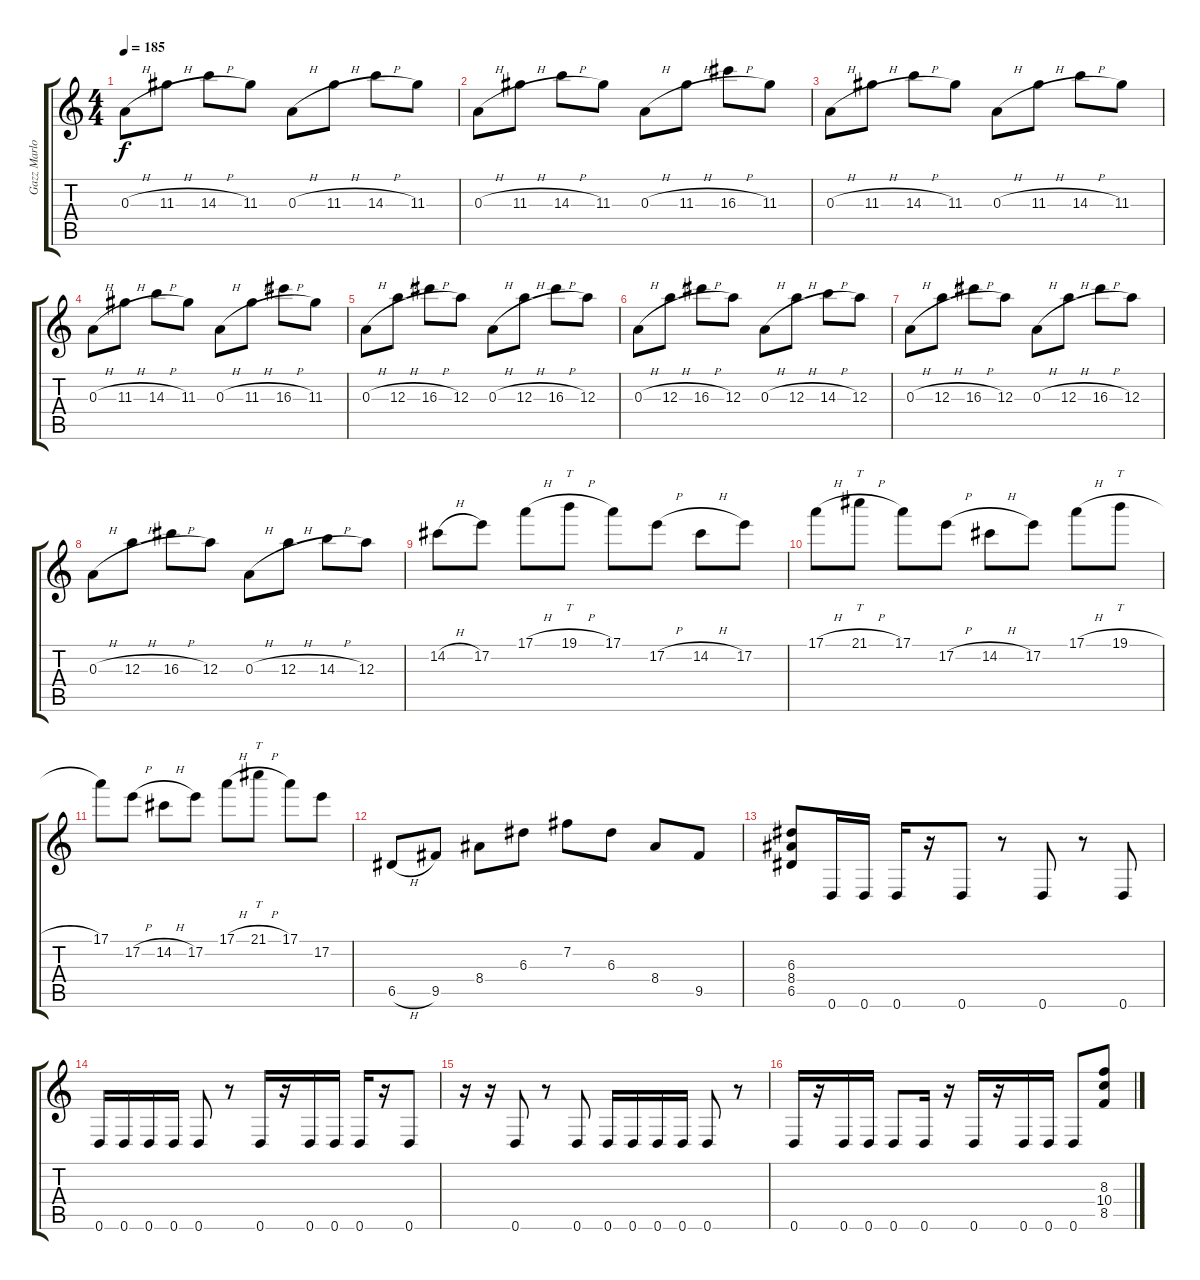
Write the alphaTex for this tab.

\track ("Gazz Marlow" "Gazz Marlo") {instrument distortionguitar}
\staff {score tabs}
\tuning (E4 B3 A3 D3 A2 D2) {hide}
\ts (4 4)
\tempo 185
\clef g2
\ks c
0.3{h}.8{dy f} 11.3{h}.8 14.3{h}.8 11.3.8 0.3{h}.8 11.3{h}.8 14.3{h}.8 11.3.8 |
0.3{h}.8 11.3{h}.8 14.3{h}.8 11.3.8 0.3{h}.8 11.3{h}.8 16.3{h}.8 11.3.8 |
0.3{h}.8 11.3{h}.8 14.3{h}.8 11.3.8 0.3{h}.8 11.3{h}.8 14.3{h}.8 11.3.8 |
0.3{h}.8 11.3{h}.8 14.3{h}.8 11.3.8 0.3{h}.8 11.3{h}.8 16.3{h}.8 11.3.8 |
0.3{h}.8 12.3{h}.8 16.3{h}.8 12.3.8 0.3{h}.8 12.3{h}.8 16.3{h}.8 12.3.8 |
0.3{h}.8 12.3{h}.8 16.3{h}.8 12.3.8 0.3{h}.8 12.3{h}.8 14.3{h}.8 12.3.8 |
0.3{h}.8 12.3{h}.8 16.3{h}.8 12.3.8 0.3{h}.8 12.3{h}.8 16.3{h}.8 12.3.8 |
0.3{h}.8 12.3{h}.8 16.3{h}.8 12.3.8 0.3{h}.8 12.3{h}.8 14.3{h}.8 12.3.8 |
14.2{h}.8 17.2.8 17.1{h}.8 19.1{h}.8{tt} 17.1.8 17.2{h}.8 14.2{h}.8 17.2.8 |
17.1{h}.8 21.1{h}.8{tt} 17.1.8 17.2{h}.8 14.2{h}.8 17.2.8 17.1{h}.8 19.1{h}.8{tt} |
17.1.8 17.2{h}.8 14.2{h}.8 17.2.8 17.1{h}.8 21.1{h}.8{tt} 17.1.8 17.2.8 |
6.5{h}.8 9.5.8 8.4.8 6.3.8 7.2.8 6.3.8 8.4.8 9.5.8 |
(6.3 8.4 6.5).8 0.6.16 0.6.16 0.6.16 r.16 0.6.8 r.8 0.6.8 r.8 0.6.8 |
0.6.16 0.6.16 0.6.16 0.6.16 0.6.8 r.8 0.6.16 r.16 0.6.16 0.6.16 0.6.16 r.16 0.6.8 |
r.16 r.16 0.6.8 r.8 0.6.8 0.6.16 0.6.16 0.6.16 0.6.16 0.6.8 r.8 |
0.6.16 r.16 0.6.16 0.6.16 0.6.8 0.6.16 r.16 0.6.16 r.16 0.6.16 0.6.16 0.6.8 (8.3 10.4 8.5).8
